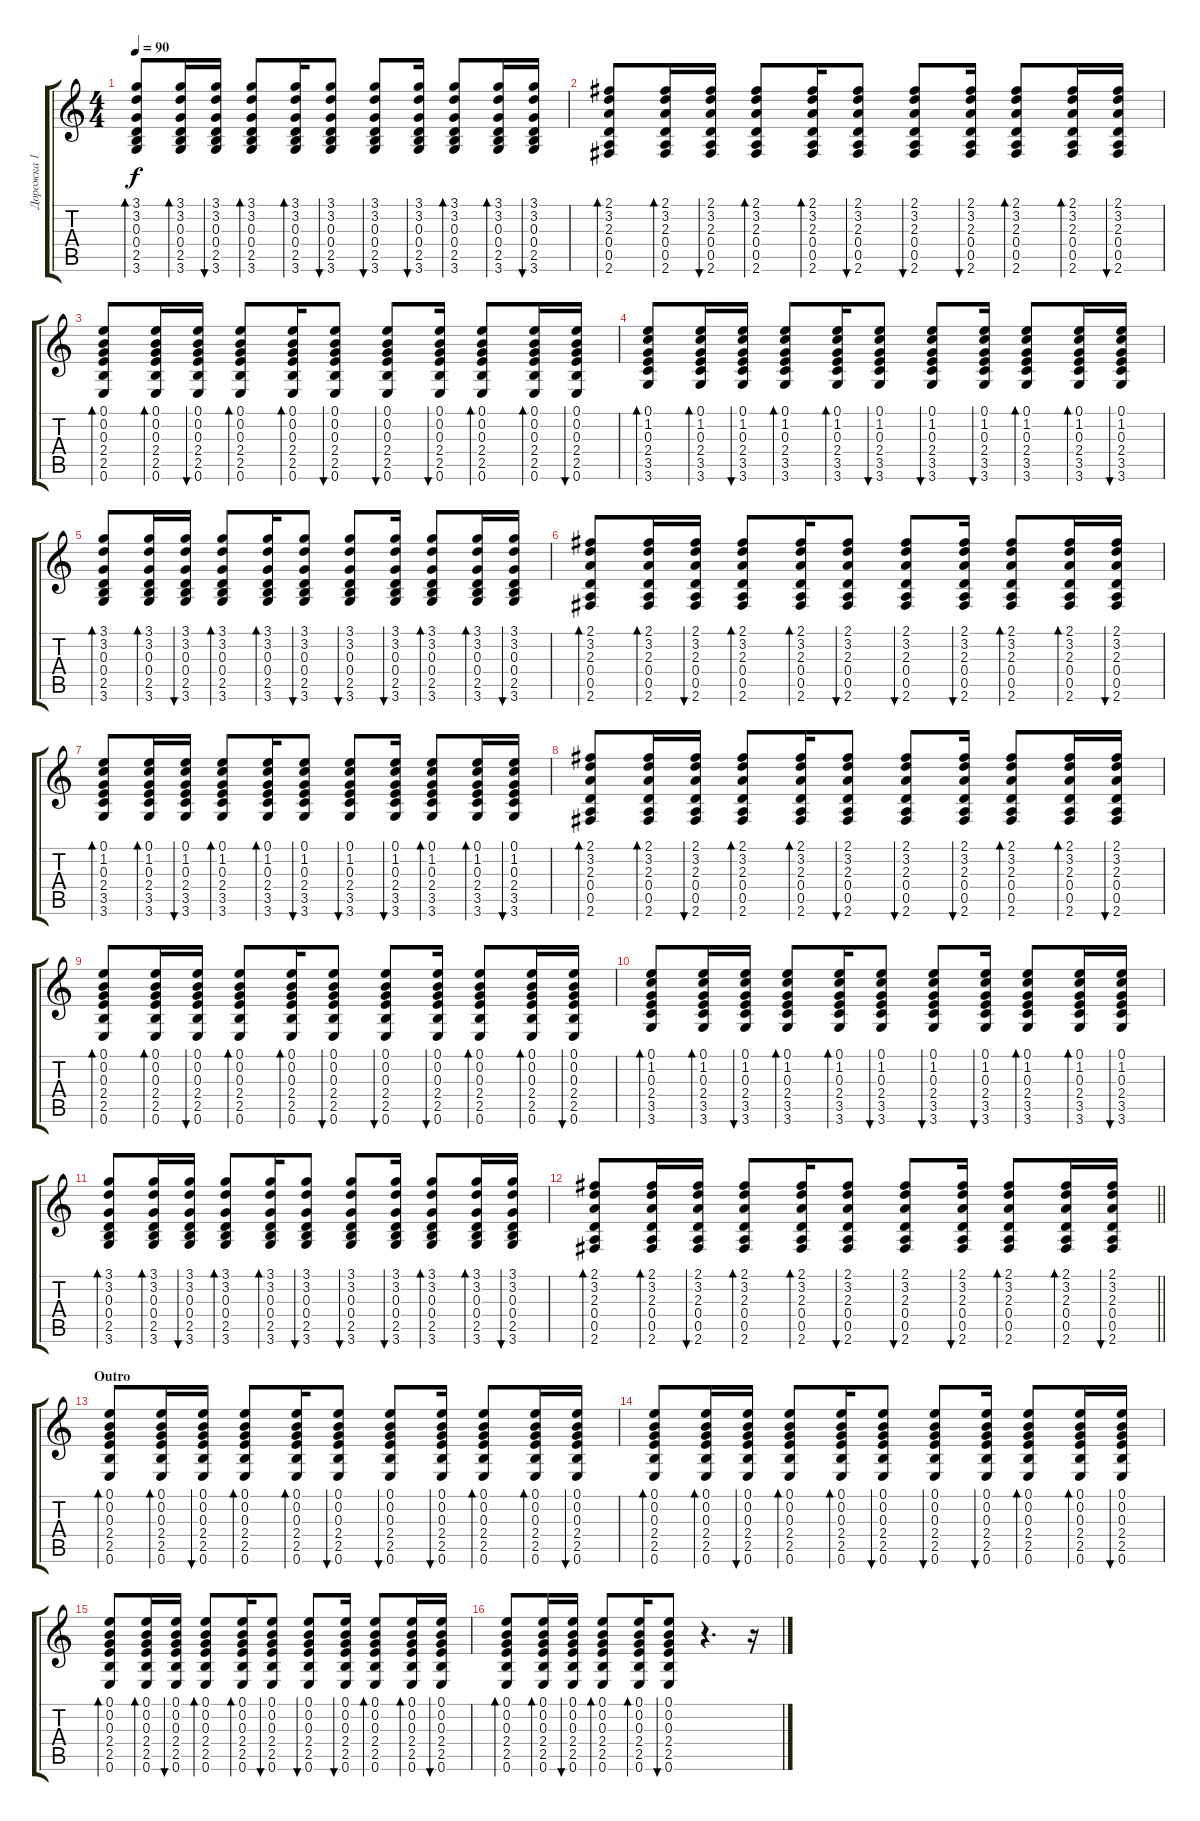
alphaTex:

\track ("Дорожка 1" "Дорожка 1") {instrument acousticguitarnylon}
\staff {score tabs}
\tuning (E4 B3 G3 D3 A2 E2) {hide}
\ts (4 4)
\tempo 90
\clef g2
\ks c
(3.1 3.2 0.3 0.4 2.5 3.6).8{bd 30 dy f} (3.1 3.2 0.3 0.4 2.5 3.6).16{bd 30} (3.1 3.2 0.3 0.4 2.5 3.6).16{bu 30} (3.1 3.2 0.3 0.4 2.5 3.6).8{bd 30} (3.1 3.2 0.3 0.4 2.5 3.6).16{bd 30} (3.1 3.2 0.3 0.4 2.5 3.6).8{bu 30} (3.1 3.2 0.3 0.4 2.5 3.6).8{bu 30} (3.1 3.2 0.3 0.4 2.5 3.6).16{bu 30} (3.1 3.2 0.3 0.4 2.5 3.6).8{bd 30} (3.1 3.2 0.3 0.4 2.5 3.6).16{bd 30} (3.1 3.2 0.3 0.4 2.5 3.6).16{bu 30} |
(2.1 3.2 2.3 0.4 0.5 2.6).8{bd 30} (2.1 3.2 2.3 0.4 0.5 2.6).16{bd 30} (2.1 3.2 2.3 0.4 0.5 2.6).16{bu 30} (2.1 3.2 2.3 0.4 0.5 2.6).8{bd 30} (2.1 3.2 2.3 0.4 0.5 2.6).16{bd 30} (2.1 3.2 2.3 0.4 0.5 2.6).8{bu 30} (2.1 3.2 2.3 0.4 0.5 2.6).8{bu 30} (2.1 3.2 2.3 0.4 0.5 2.6).16{bu 30} (2.1 3.2 2.3 0.4 0.5 2.6).8{bd 30} (2.1 3.2 2.3 0.4 0.5 2.6).16{bd 30} (2.1 3.2 2.3 0.4 0.5 2.6).16{bu 30} |
(0.1 0.2 0.3 2.4 2.5 0.6).8{bd 30} (0.1 0.2 0.3 2.4 2.5 0.6).16{bd 30} (0.1 0.2 0.3 2.4 2.5 0.6).16{bu 30} (0.1 0.2 0.3 2.4 2.5 0.6).8{bd 30} (0.1 0.2 0.3 2.4 2.5 0.6).16{bd 30} (0.1 0.2 0.3 2.4 2.5 0.6).8{bu 30} (0.1 0.2 0.3 2.4 2.5 0.6).8{bu 30} (0.1 0.2 0.3 2.4 2.5 0.6).16{bu 30} (0.1 0.2 0.3 2.4 2.5 0.6).8{bd 30} (0.1 0.2 0.3 2.4 2.5 0.6).16{bd 30} (0.1 0.2 0.3 2.4 2.5 0.6).16{bu 30} |
(0.1 1.2 0.3 2.4 3.5 3.6).8{bd 30} (0.1 1.2 0.3 2.4 3.5 3.6).16{bd 30} (0.1 1.2 0.3 2.4 3.5 3.6).16{bu 30} (0.1 1.2 0.3 2.4 3.5 3.6).8{bd 30} (0.1 1.2 0.3 2.4 3.5 3.6).16{bd 30} (0.1 1.2 0.3 2.4 3.5 3.6).8{bu 30} (0.1 1.2 0.3 2.4 3.5 3.6).8{bu 30} (0.1 1.2 0.3 2.4 3.5 3.6).16{bu 30} (0.1 1.2 0.3 2.4 3.5 3.6).8{bd 30} (0.1 1.2 0.3 2.4 3.5 3.6).16{bd 30} (0.1 1.2 0.3 2.4 3.5 3.6).16{bu 30} |
(3.1 3.2 0.3 0.4 2.5 3.6).8{bd 30} (3.1 3.2 0.3 0.4 2.5 3.6).16{bd 30} (3.1 3.2 0.3 0.4 2.5 3.6).16{bu 30} (3.1 3.2 0.3 0.4 2.5 3.6).8{bd 30} (3.1 3.2 0.3 0.4 2.5 3.6).16{bd 30} (3.1 3.2 0.3 0.4 2.5 3.6).8{bu 30} (3.1 3.2 0.3 0.4 2.5 3.6).8{bu 30} (3.1 3.2 0.3 0.4 2.5 3.6).16{bu 30} (3.1 3.2 0.3 0.4 2.5 3.6).8{bd 30} (3.1 3.2 0.3 0.4 2.5 3.6).16{bd 30} (3.1 3.2 0.3 0.4 2.5 3.6).16{bu 30} |
(2.1 3.2 2.3 0.4 0.5 2.6).8{bd 30} (2.1 3.2 2.3 0.4 0.5 2.6).16{bd 30} (2.1 3.2 2.3 0.4 0.5 2.6).16{bu 30} (2.1 3.2 2.3 0.4 0.5 2.6).8{bd 30} (2.1 3.2 2.3 0.4 0.5 2.6).16{bd 30} (2.1 3.2 2.3 0.4 0.5 2.6).8{bu 30} (2.1 3.2 2.3 0.4 0.5 2.6).8{bu 30} (2.1 3.2 2.3 0.4 0.5 2.6).16{bu 30} (2.1 3.2 2.3 0.4 0.5 2.6).8{bd 30} (2.1 3.2 2.3 0.4 0.5 2.6).16{bd 30} (2.1 3.2 2.3 0.4 0.5 2.6).16{bu 30} |
(0.1 1.2 0.3 2.4 3.5 3.6).8{bd 30} (0.1 1.2 0.3 2.4 3.5 3.6).16{bd 30} (0.1 1.2 0.3 2.4 3.5 3.6).16{bu 30} (0.1 1.2 0.3 2.4 3.5 3.6).8{bd 30} (0.1 1.2 0.3 2.4 3.5 3.6).16{bd 30} (0.1 1.2 0.3 2.4 3.5 3.6).8{bu 30} (0.1 1.2 0.3 2.4 3.5 3.6).8{bu 30} (0.1 1.2 0.3 2.4 3.5 3.6).16{bu 30} (0.1 1.2 0.3 2.4 3.5 3.6).8{bd 30} (0.1 1.2 0.3 2.4 3.5 3.6).16{bd 30} (0.1 1.2 0.3 2.4 3.5 3.6).16{bu 30} |
(2.1 3.2 2.3 0.4 0.5 2.6).8{bd 30} (2.1 3.2 2.3 0.4 0.5 2.6).16{bd 30} (2.1 3.2 2.3 0.4 0.5 2.6).16{bu 30} (2.1 3.2 2.3 0.4 0.5 2.6).8{bd 30} (2.1 3.2 2.3 0.4 0.5 2.6).16{bd 30} (2.1 3.2 2.3 0.4 0.5 2.6).8{bu 30} (2.1 3.2 2.3 0.4 0.5 2.6).8{bu 30} (2.1 3.2 2.3 0.4 0.5 2.6).16{bu 30} (2.1 3.2 2.3 0.4 0.5 2.6).8{bd 30} (2.1 3.2 2.3 0.4 0.5 2.6).16{bd 30} (2.1 3.2 2.3 0.4 0.5 2.6).16{bu 30} |
(0.1 0.2 0.3 2.4 2.5 0.6).8{bd 30} (0.1 0.2 0.3 2.4 2.5 0.6).16{bd 30} (0.1 0.2 0.3 2.4 2.5 0.6).16{bu 30} (0.1 0.2 0.3 2.4 2.5 0.6).8{bd 30} (0.1 0.2 0.3 2.4 2.5 0.6).16{bd 30} (0.1 0.2 0.3 2.4 2.5 0.6).8{bu 30} (0.1 0.2 0.3 2.4 2.5 0.6).8{bu 30} (0.1 0.2 0.3 2.4 2.5 0.6).16{bu 30} (0.1 0.2 0.3 2.4 2.5 0.6).8{bd 30} (0.1 0.2 0.3 2.4 2.5 0.6).16{bd 30} (0.1 0.2 0.3 2.4 2.5 0.6).16{bu 30} |
(0.1 1.2 0.3 2.4 3.5 3.6).8{bd 30} (0.1 1.2 0.3 2.4 3.5 3.6).16{bd 30} (0.1 1.2 0.3 2.4 3.5 3.6).16{bu 30} (0.1 1.2 0.3 2.4 3.5 3.6).8{bd 30} (0.1 1.2 0.3 2.4 3.5 3.6).16{bd 30} (0.1 1.2 0.3 2.4 3.5 3.6).8{bu 30} (0.1 1.2 0.3 2.4 3.5 3.6).8{bu 30} (0.1 1.2 0.3 2.4 3.5 3.6).16{bu 30} (0.1 1.2 0.3 2.4 3.5 3.6).8{bd 30} (0.1 1.2 0.3 2.4 3.5 3.6).16{bd 30} (0.1 1.2 0.3 2.4 3.5 3.6).16{bu 30} |
(3.1 3.2 0.3 0.4 2.5 3.6).8{bd 30} (3.1 3.2 0.3 0.4 2.5 3.6).16{bd 30} (3.1 3.2 0.3 0.4 2.5 3.6).16{bu 30} (3.1 3.2 0.3 0.4 2.5 3.6).8{bd 30} (3.1 3.2 0.3 0.4 2.5 3.6).16{bd 30} (3.1 3.2 0.3 0.4 2.5 3.6).8{bu 30} (3.1 3.2 0.3 0.4 2.5 3.6).8{bu 30} (3.1 3.2 0.3 0.4 2.5 3.6).16{bu 30} (3.1 3.2 0.3 0.4 2.5 3.6).8{bd 30} (3.1 3.2 0.3 0.4 2.5 3.6).16{bd 30} (3.1 3.2 0.3 0.4 2.5 3.6).16{bu 30} |
\barLineRight lightlight
(2.1 3.2 2.3 0.4 0.5 2.6).8{bd 30} (2.1 3.2 2.3 0.4 0.5 2.6).16{bd 30} (2.1 3.2 2.3 0.4 0.5 2.6).16{bu 30} (2.1 3.2 2.3 0.4 0.5 2.6).8{bd 30} (2.1 3.2 2.3 0.4 0.5 2.6).16{bd 30} (2.1 3.2 2.3 0.4 0.5 2.6).8{bu 30} (2.1 3.2 2.3 0.4 0.5 2.6).8{bu 30} (2.1 3.2 2.3 0.4 0.5 2.6).16{bu 30} (2.1 3.2 2.3 0.4 0.5 2.6).8{bd 30} (2.1 3.2 2.3 0.4 0.5 2.6).16{bd 30} (2.1 3.2 2.3 0.4 0.5 2.6).16{bu 30} |
\section ("" "Outro")
(0.1 0.2 0.3 2.4 2.5 0.6).8{bd 30} (0.1 0.2 0.3 2.4 2.5 0.6).16{bd 30} (0.1 0.2 0.3 2.4 2.5 0.6).16{bu 30} (0.1 0.2 0.3 2.4 2.5 0.6).8{bd 30} (0.1 0.2 0.3 2.4 2.5 0.6).16{bd 30} (0.1 0.2 0.3 2.4 2.5 0.6).8{bu 30} (0.1 0.2 0.3 2.4 2.5 0.6).8{bu 30} (0.1 0.2 0.3 2.4 2.5 0.6).16{bu 30} (0.1 0.2 0.3 2.4 2.5 0.6).8{bd 30} (0.1 0.2 0.3 2.4 2.5 0.6).16{bd 30} (0.1 0.2 0.3 2.4 2.5 0.6).16{bu 30} |
(0.1 0.2 0.3 2.4 2.5 0.6).8{bd 30} (0.1 0.2 0.3 2.4 2.5 0.6).16{bd 30} (0.1 0.2 0.3 2.4 2.5 0.6).16{bu 30} (0.1 0.2 0.3 2.4 2.5 0.6).8{bd 30} (0.1 0.2 0.3 2.4 2.5 0.6).16{bd 30} (0.1 0.2 0.3 2.4 2.5 0.6).8{bu 30} (0.1 0.2 0.3 2.4 2.5 0.6).8{bu 30} (0.1 0.2 0.3 2.4 2.5 0.6).16{bu 30} (0.1 0.2 0.3 2.4 2.5 0.6).8{bd 30} (0.1 0.2 0.3 2.4 2.5 0.6).16{bd 30} (0.1 0.2 0.3 2.4 2.5 0.6).16{bu 30} |
(0.1 0.2 0.3 2.4 2.5 0.6).8{bd 30} (0.1 0.2 0.3 2.4 2.5 0.6).16{bd 30} (0.1 0.2 0.3 2.4 2.5 0.6).16{bu 30} (0.1 0.2 0.3 2.4 2.5 0.6).8{bd 30} (0.1 0.2 0.3 2.4 2.5 0.6).16{bd 30} (0.1 0.2 0.3 2.4 2.5 0.6).8{bu 30} (0.1 0.2 0.3 2.4 2.5 0.6).8{bu 30} (0.1 0.2 0.3 2.4 2.5 0.6).16{bu 30} (0.1 0.2 0.3 2.4 2.5 0.6).8{bd 30} (0.1 0.2 0.3 2.4 2.5 0.6).16{bd 30} (0.1 0.2 0.3 2.4 2.5 0.6).16{bu 30} |
(0.1 0.2 0.3 2.4 2.5 0.6).8{bd 30} (0.1 0.2 0.3 2.4 2.5 0.6).16{bd 30} (0.1 0.2 0.3 2.4 2.5 0.6).16{bu 30} (0.1 0.2 0.3 2.4 2.5 0.6).8{bd 30} (0.1 0.2 0.3 2.4 2.5 0.6).16{bd 30} (0.1 0.2 0.3 2.4 2.5 0.6).8{bu 30} r.4{d} r.16
